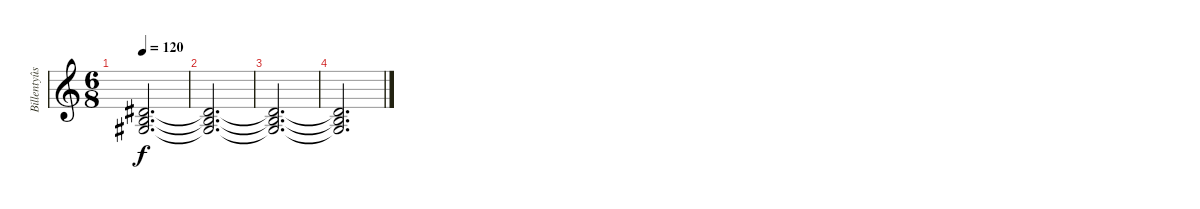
\track ("Billentyûs (Mats Olausson)" "Billentyûs") {instrument drawbarorgan}
\staff {score}
\tuning (E4 B3 G3 D3 A2 E2) {hide}
\ts (6 8)
\tempo 120
\clef g2
\ks c
(4.2{t} 4.3{t} 6.4{t}).2{d dy f} |
(4.2{t} 4.3{t} 6.4{t}).2{d} |
(4.2{t} 4.3{t} 6.4{t}).2{d} |
(4.2{t} 4.3{t} 6.4{t}).2{d}
